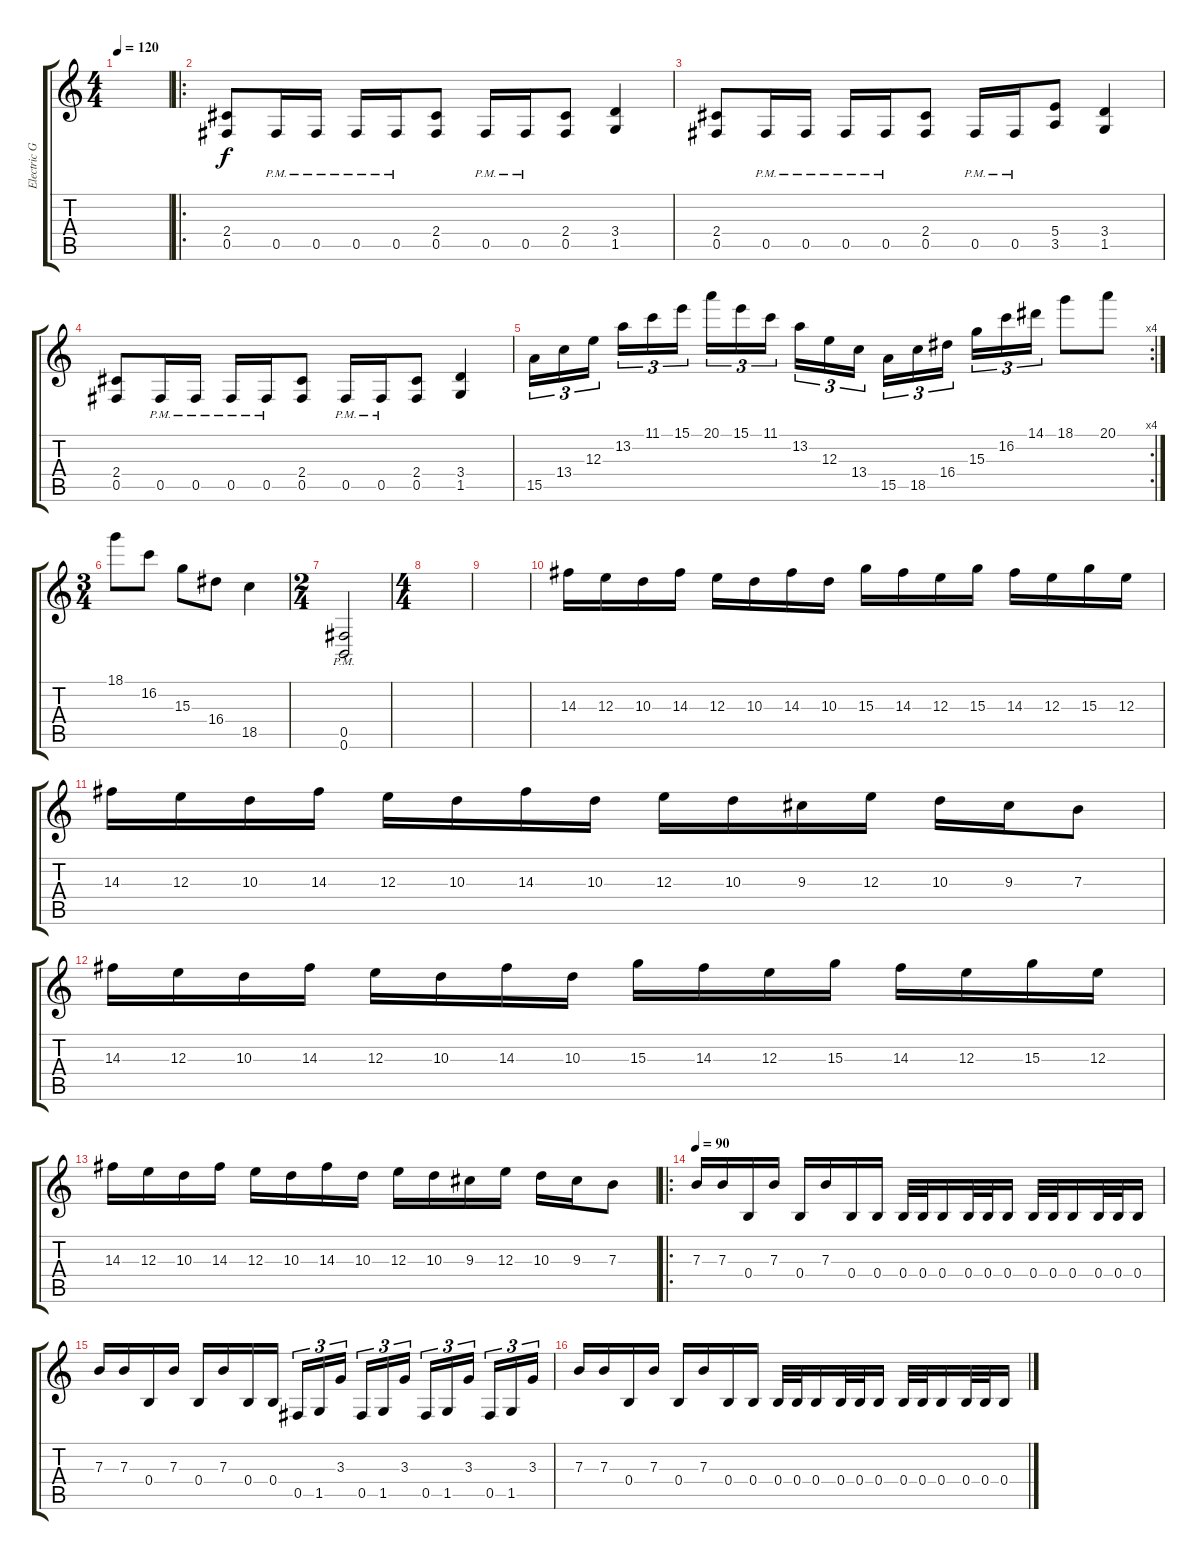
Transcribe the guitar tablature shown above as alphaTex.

\track ("Electric Guitar" "Electric G") {instrument distortionguitar}
\staff {score tabs}
\tuning (Db4 Ab3 E3 B2 Gb2 B1) {hide}
\ts (4 4)
\tempo 120
\clef g2
\ks c
|
\ro
(2.4 0.5).8 0.5{pm}.16 0.5{pm}.16 0.5{pm}.16 0.5{pm}.16 (2.4 0.5).8 0.5{pm}.16 0.5{pm}.16 (2.4 0.5).8 (3.4 1.5).4 |
(2.4 0.5).8 0.5{pm}.16 0.5{pm}.16 0.5{pm}.16 0.5{pm}.16 (2.4 0.5).8 0.5{pm}.16 0.5{pm}.16 (5.4 3.5).8 (3.4 1.5).4 |
(2.4 0.5).8 0.5{pm}.16 0.5{pm}.16 0.5{pm}.16 0.5{pm}.16 (2.4 0.5).8 0.5{pm}.16 0.5{pm}.16 (2.4 0.5).8 (3.4 1.5).4 |
\rc 4
15.5.16{tu (3 2)} 13.4.16{tu (3 2)} 12.3.16{tu (3 2)} 13.2.16{tu (3 2)} 11.1.16{tu (3 2)} 15.1.16{tu (3 2)} 20.1.16{tu (3 2)} 15.1.16{tu (3 2)} 11.1.16{tu (3 2)} 13.2.16{tu (3 2)} 12.3.16{tu (3 2)} 13.4.16{tu (3 2)} 15.5.16{tu (3 2)} 18.5.16{tu (3 2)} 16.4.16{tu (3 2)} 15.3.16{tu (3 2)} 16.2.16{tu (3 2)} 14.1.16{tu (3 2)} 18.1.8 20.1.8 |
\ts (3 4)
18.1.8 16.2.8 15.3.8 16.4.8 18.5.4 |
\ts (2 4)
(0.5{pm} 0.6{pm}).2 |
\ts (4 4)
|
|
14.3.16 12.3.16 10.3.16 14.3.16 12.3.16 10.3.16 14.3.16 10.3.16 15.3.16 14.3.16 12.3.16 15.3.16 14.3.16 12.3.16 15.3.16 12.3.16 |
14.3.16 12.3.16 10.3.16 14.3.16 12.3.16 10.3.16 14.3.16 10.3.16 12.3.16 10.3.16 9.3.16 12.3.16 10.3.16 9.3.16 7.3.8 |
14.3.16 12.3.16 10.3.16 14.3.16 12.3.16 10.3.16 14.3.16 10.3.16 15.3.16 14.3.16 12.3.16 15.3.16 14.3.16 12.3.16 15.3.16 12.3.16 |
14.3.16 12.3.16 10.3.16 14.3.16 12.3.16 10.3.16 14.3.16 10.3.16 12.3.16 10.3.16 9.3.16 12.3.16 10.3.16 9.3.16 7.3.8 |
\ro
\tempo 90
7.3.16 7.3.16 0.4.16 7.3.16 0.4.16 7.3.16 0.4.16 0.4.16 0.4.32 0.4.32 0.4.16 0.4.32 0.4.32 0.4.16 0.4.32 0.4.32 0.4.16 0.4.32 0.4.32 0.4.16 |
7.3.16 7.3.16 0.4.16 7.3.16 0.4.16 7.3.16 0.4.16 0.4.16 0.5.16{tu (3 2)} 1.5.16{tu (3 2)} 3.3.16{tu (3 2)} 0.5.16{tu (3 2)} 1.5.16{tu (3 2)} 3.3.16{tu (3 2)} 0.5.16{tu (3 2)} 1.5.16{tu (3 2)} 3.3.16{tu (3 2)} 0.5.16{tu (3 2)} 1.5.16{tu (3 2)} 3.3.16{tu (3 2)} |
7.3.16 7.3.16 0.4.16 7.3.16 0.4.16 7.3.16 0.4.16 0.4.16 0.4.32 0.4.32 0.4.16 0.4.32 0.4.32 0.4.16 0.4.32 0.4.32 0.4.16 0.4.32 0.4.32 0.4.16
